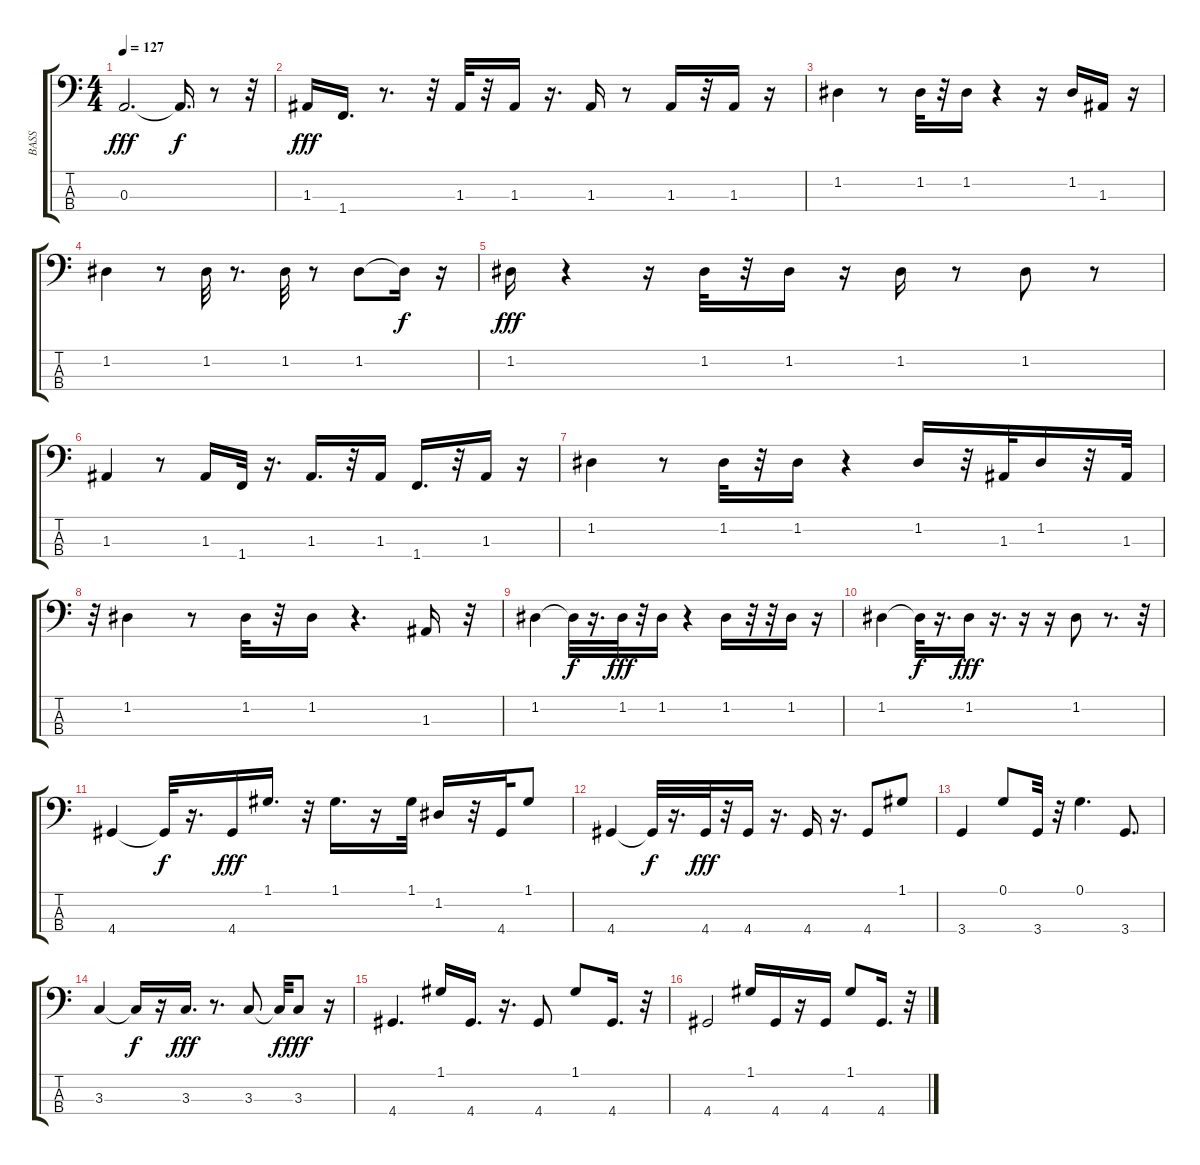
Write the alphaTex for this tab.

\track ("BASS" "BASS") {instrument acousticbass}
\staff {score tabs}
\tuning (G2 D2 A1 E1) {hide}
\ts (4 4)
\tempo 127
\clef f4
\ks c
0.3.2{d dy fff} 0.3{t}.16{d dy f} r.8 r.32 |
1.3.16{dy fff} 1.4.16{d} r.8{d} r.32 1.3.32 r.32 1.3.16 r.16{d} 1.3.16 r.8 1.3.16 r.32 1.3.16 r.16 |
1.2.4 r.8 1.2.32 r.32 1.2.16 r.4 r.16 1.2.16 1.3.16 r.16 |
1.2.4 r.8 1.2.32 r.8{d} 1.2.32 r.8 1.2.8 1.2{t}.16{dy f} r.16 |
1.2.16{dy fff} r.4 r.16 1.2.32 r.32 1.2.16 r.16 1.2.16 r.8 1.2.8 r.8 |
1.3.4 r.8 1.3.16 1.4.32 r.16{d} 1.3.16{d} r.32 1.3.16 1.4.16{d} r.32 1.3.16 r.16 |
1.2.4 r.8 1.2.32 r.32 1.2.16 r.4 1.2.16 r.32 1.3.32 1.2.16 r.32 1.3.32 |
r.32 1.2.4 r.8 1.2.32 r.32 1.2.16 r.4{d} 1.3.16 r.32 |
1.2.4 1.2{t}.32{dy f} r.16{d} 1.2.32{dy fff} r.32 1.2.16 r.4 1.2.16 r.32 r.32 1.2.16 r.16 |
1.2.4 1.2{t}.32{dy f} r.16{d} 1.2.16{dy fff} r.16{d} r.16 r.16 1.2.8 r.8{d} r.32 |
4.4.4 4.4{t}.32{dy f} r.16{d} 4.4.16{dy fff} 1.1.16{d} r.32 1.1.16{d} r.16 1.1.32 1.2.16 r.32 4.4.32 1.1.8 |
4.4.4 4.4{t}.32{dy f} r.16{d} 4.4.32{dy fff} r.32 4.4.16 r.16{d} 4.4.16 r.16{d} 4.4.8 1.1.8 |
3.4.4 0.1.8 3.4.32 r.32 0.1.4{d} 3.4.8{d} |
3.3.4 3.3{t}.16{dy f} r.16 3.3.16{d dy fff} r.8{d} 3.3.8 3.3{t}.32{dy f} 3.3.8{dy fff} r.16 |
4.4.4{d} 1.1.16 4.4.16{d} r.16{d} 4.4.8 1.1.8 4.4.16{d} r.32 |
4.4.2 1.1.16 4.4.16 r.16 4.4.16 1.1.8 4.4.16{d} r.32
